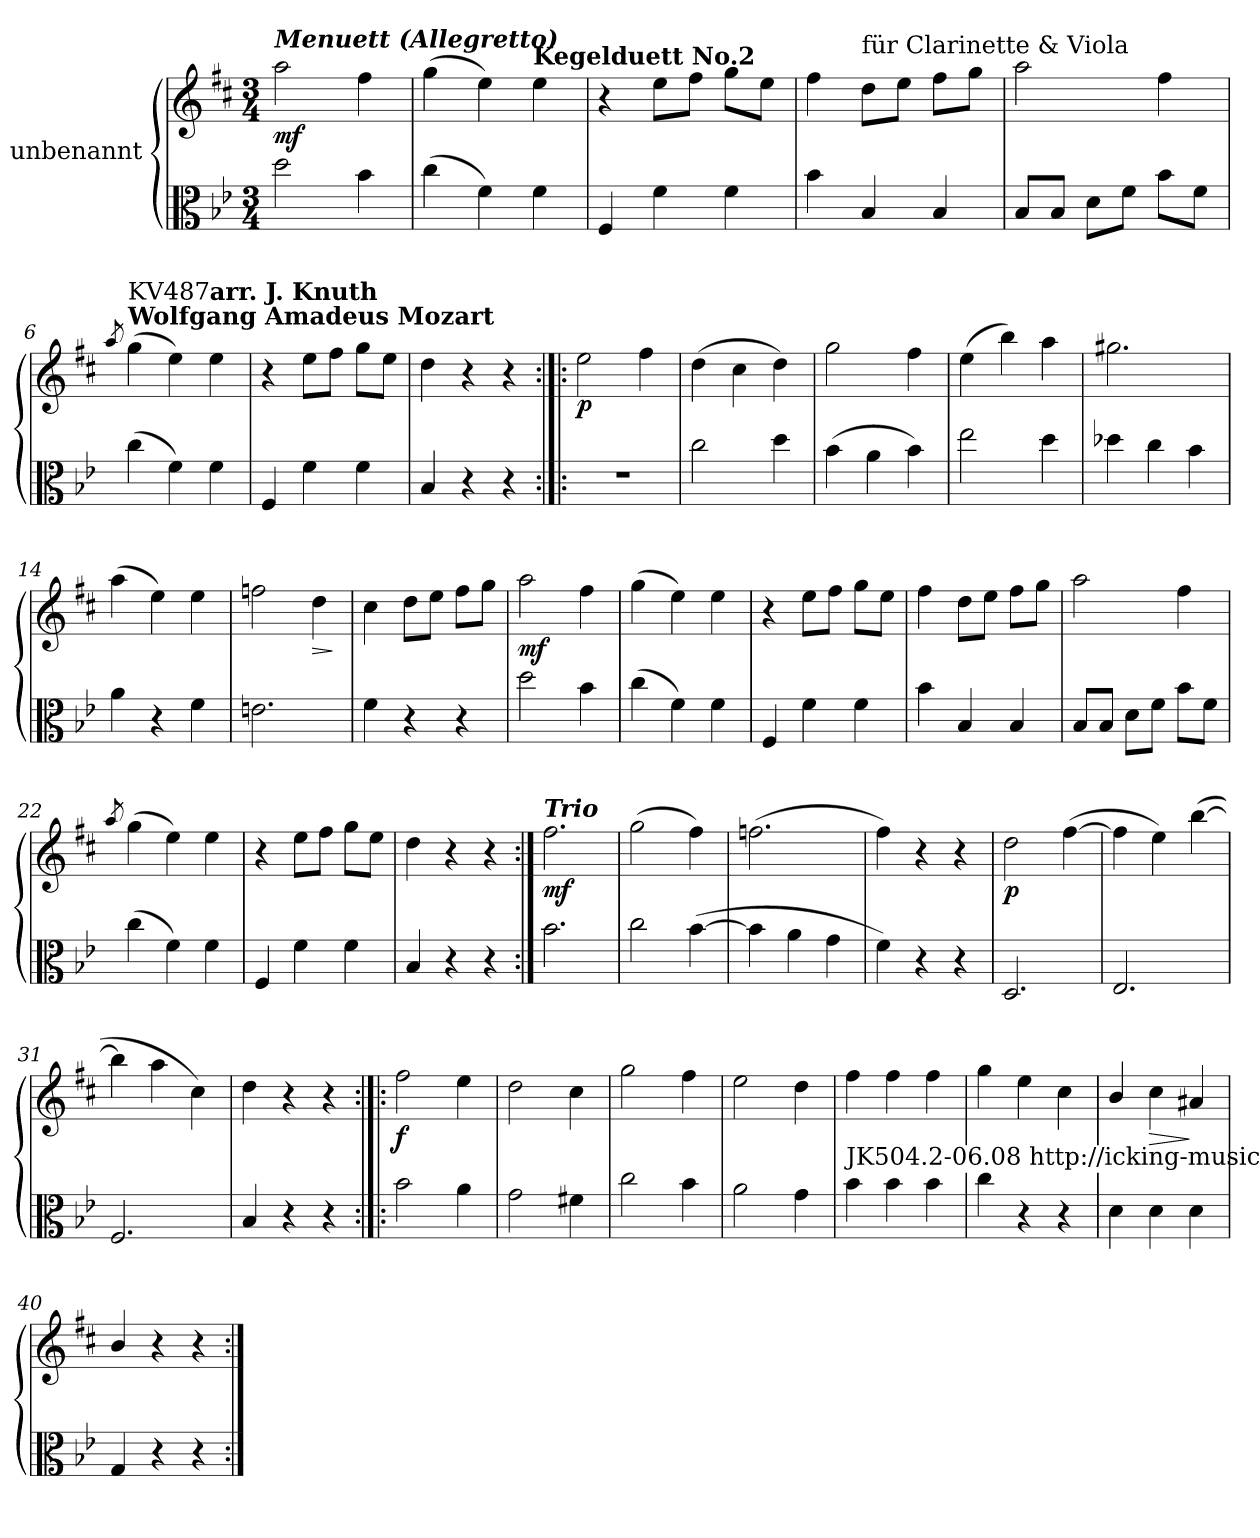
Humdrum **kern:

**kern	**kern	**dynam
*part2	*part1	*part1
*staff2	*staff1	*staff1
*I"unbenannt	*I"unbenannt	*
*clefC3	*clefG2	*
*ITrd-1c-2	*ITrd1c2	*
*k[]	*k[]	*
*M3/4	*M3/4	*
=1	=1	=1
!	!LO:TX:a:Bi:t=Menuett (Allegretto)	!
!	!	!LO:DY:b
2ee\	2gg\	mf
4cc\	4ee\	.
=2	=2	=2
(4dd\	(4ff\	.
4g\)	4dd\)	.
!	!LO:TX:a:B:t=Kegelduett No.2	!
4g\	4dd\	.
=3	=3	=3
4G/	4r	.
4g\	8dd\L	.
.	8ee\J	.
4g\	8ff\L	.
.	8dd\J	.
=4	=4	=4
4cc\	4ee\	.
!	!LO:TX:a:t=für Clarinette & Viola	!
4c/	8cc\L	.
.	8dd\J	.
4c/	8ee\L	.
.	8ff\J	.
=5	=5	=5
8c/L	2gg\	.
8c/J	.	.
8e\L	.	.
8g\J	.	.
8cc\L	4ee\	.
8g\J	.	.
!!LO:LB:g=z
=6	=6	=6
.	8qgg/	.
!	!LO:TX:a:B:t=Wolfgang Amadeus Mozart	!
!	!LO:TX:a:t=KV487	!
(4dd\	(4ff\	.
4g\)	4dd\)	.
!	!LO:TX:a:B:t=arr. J. Knuth	!
4g\	4dd\	.
!!LO:LB:g=z
=7	=7	=7
4G/	4r	.
4g\	8dd\L	.
.	8ee\J	.
4g\	8ff\L	.
.	8dd\J	.
=8	=8	=8
4c/	4cc\	.
4r	4r	.
4r	4r	.
=9:|!|:	=9:|!|:	=9:|!|:
!	!	!LO:DY:b
2.r	2dd\	p
.	4ee\	.
=10	=10	=10
2dd\	(4cc\	.
.	4b\	.
4ee\	4cc\)	.
=11	=11	=11
(4cc\	2ff\	.
4b\	.	.
4cc\)	4ee\	.
=12	=12	=12
2ff\	(4dd\	.
.	4aa\)	.
4ee\	4gg\	.
!!LO:LB:g=z
=13	=13	=13
4ee-X\	2.ff#X\	.
4dd\	.	.
4cc\	.	.
=14	=14	=14
4b\	(4gg\	.
4r	4dd\)	.
4g\	4dd\	.
=15	=15	=15
2.f#X\	2ee-X\	.
!	!	!LO:HP:b
.	4cc\	>
.	.	]
=16	=16	=16
4g\	4b\	.
4r	8cc\L	.
.	8dd\J	.
4r	8ee\L	.
.	8ff\J	.
=17	=17	=17
!	!	!LO:DY:b
2ee\	2gg\	mf
4cc\	4ee\	.
=18	=18	=18
(4dd\	(4ff\	.
4g\)	4dd\)	.
4g\	4dd\	.
!!LO:LB:g=z
=19	=19	=19
4G/	4r	.
4g\	8dd\L	.
.	8ee\J	.
4g\	8ff\L	.
.	8dd\J	.
=20	=20	=20
4cc\	4ee\	.
4c/	8cc\L	.
.	8dd\J	.
4c/	8ee\L	.
.	8ff\J	.
=21	=21	=21
8c/L	2gg\	.
8c/J	.	.
8e\L	.	.
8g\J	.	.
8cc\L	4ee\	.
8g\J	.	.
=22	=22	=22
.	8qgg/	.
(4dd\	(4ff\	.
4g\)	4dd\)	.
4g\	4dd\	.
=23	=23	=23
4G/	4r	.
4g\	8dd\L	.
.	8ee\J	.
4g\	8ff\L	.
.	8dd\J	.
!!LO:LB:g=z
=24	=24	=24
4c/	4cc\	.
4r	4r	.
4r	4r	.
!!LO:PB:g=z
=25:|!	=25:|!	=25:|!
!	!LO:TX:a:Bi:t=Trio	!
!	!	!LO:DY:b
2.cc\	2.ee\	mf
=26	=26	=26
2dd\	(2ff\	.
([4cc\	4ee\)	.
=27	=27	=27
4cc\]	(2.ee-X\	.
4b\	.	.
4a\	.	.
=28	=28	=28
4g\)	4ee\)	.
4r	4r	.
4r	4r	.
=29	=29	=29
!	!	!LO:DY:b
2.E/	2cc\	p
.	([4ee\	.
=30	=30	=30
2.F/	4ee\]	.
.	4dd\)	.
.	([4aa\	.
=31	=31	=31
2.G/	4aa\]	.
.	4gg\	.
.	4b\)	.
=32	=32	=32
4c/	4cc\	.
4r	4r	.
4r	4r	.
!!LO:LB:g=z
=33:|!|:	=33:|!|:	=33:|!|:
!	!	!LO:DY:b
2cc\	2ee\	f
4b\	4dd\	.
=34	=34	=34
2a\	2cc\	.
4g#X\	4b\	.
=35	=35	=35
2dd\	2ff\	.
4cc\	4ee\	.
=36	=36	=36
2b\	2dd\	.
4a\	4cc\	.
=37	=37	=37
!LO:TX:a:t=JK504.2-06.08 http&colon;//icking-music-archive.org	!	!
4cc\	4ee\	.
4cc\	4ee\	.
4cc\	4ee\	.
=38	=38	=38
4dd\	4ff\	.
4r	4dd\	.
4r	4b\	.
=39	=39	=39
4e\	4a/	.
!	!	!LO:HP:b
4e\	4b\	>
4e\	4g#X/	]
=40	=40	=40
4A/	4a/	.
4r	4r	.
4r	4r	.
=:|!	=:|!	=:|!
*-	*-	*-
